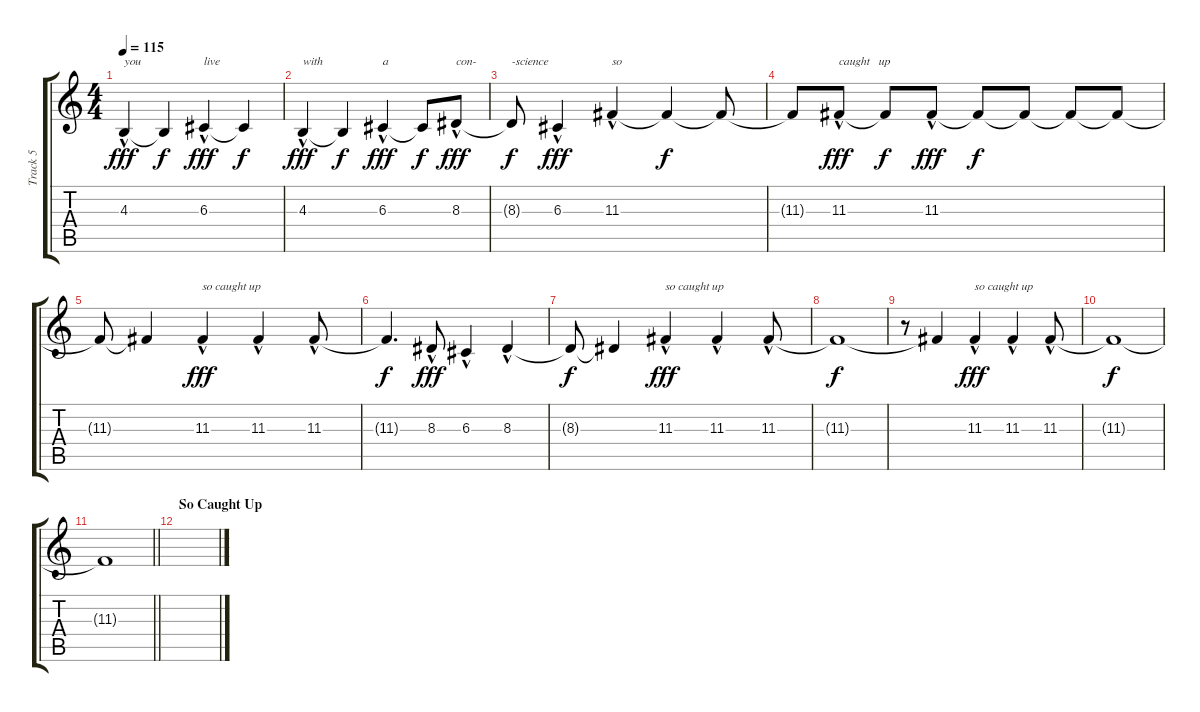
\track ("Track 5" "Track 5") {instrument altosax}
\staff {score tabs}
\tuning (E4 B3 G3 D3 A2 E2) {hide}
\ts (4 4)
\tempo 115
\clef g2
\ks c
4.3{hac}.4{txt "you" dy fff} 4.3{t}.4{dy f} 6.3{hac}.4{txt "live" dy fff} 6.3{t}.4{dy f} |
4.3{hac}.4{txt "with" dy fff} 4.3{t}.4{dy f} 6.3{hac}.4{txt "a" dy fff} 6.3{t}.8{dy f} 8.3{hac}.8{txt "con-" dy fff} |
8.3{t}.8{txt "-science" dy f} 6.3{hac}.4{dy fff} 11.3{hac}.4{txt "so"} 11.3{t}.4{dy f} 11.3{t}.8 |
11.3{t}.8 11.3{hac}.8{txt "caught   up" dy fff} 11.3{t}.8{dy f} 11.3{hac}.8{dy fff} 11.3{t}.8{dy f} 11.3{t}.8 11.3{t}.8 11.3{t}.8 |
11.3{t}.8 11.3{t}.4 11.3{hac}.4{txt "so caught up" dy fff} 11.3{hac}.4 11.3{hac}.8 |
11.3{t}.4{d dy f} 8.3{hac}.8{dy fff} 6.3{hac}.4 8.3{hac}.4 |
8.3{t}.8{dy f} 8.3{t}.4 11.3{hac}.4{txt "so caught up" dy fff} 11.3{hac}.4 11.3{hac}.8 |
11.3{t}.1{dy f} |
r.8 11.3{t}.4 11.3{hac}.4{txt "so caught up" dy fff} 11.3{hac}.4 11.3{hac}.8 |
11.3{t}.1{dy f} |
\barLineRight lightlight
11.3{t}.1 |
\section ("" "So Caught Up")
